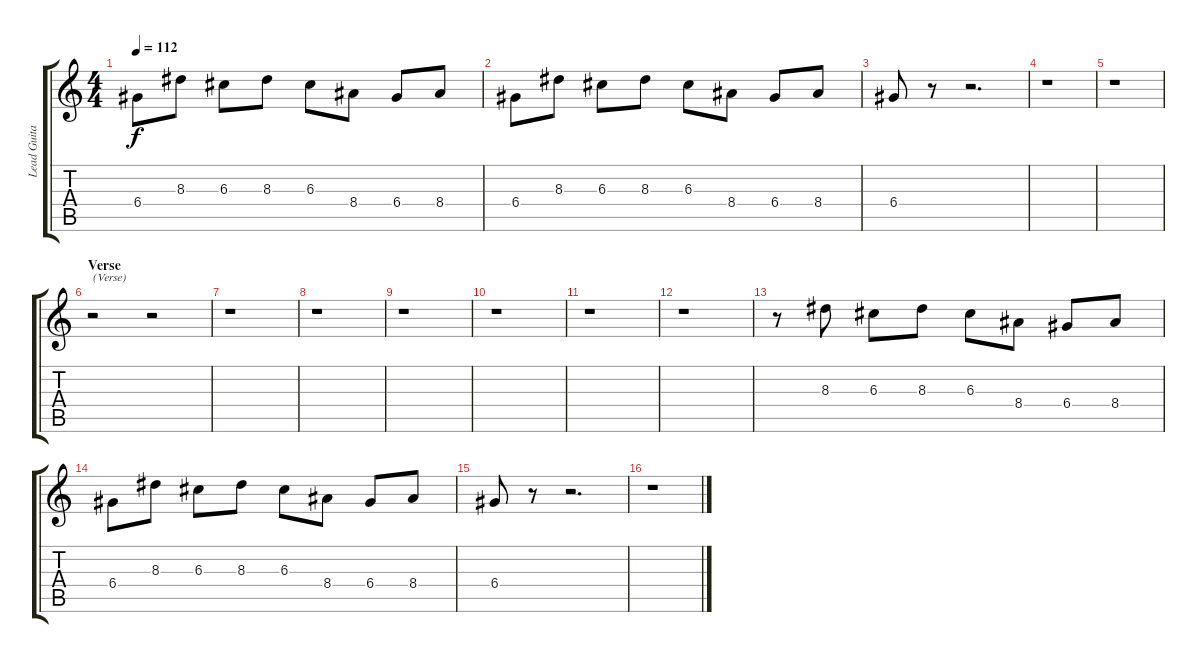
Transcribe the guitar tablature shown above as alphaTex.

\track ("Lead Guitar" "Lead Guita") {instrument electricguitarjazz}
\staff {score tabs}
\tuning (E4 B3 G3 D3 A2 E2) {hide}
\ts (4 4)
\tempo 112
\clef g2
\ks c
6.4.8{dy f} 8.3.8 6.3.8 8.3.8 6.3.8 8.4.8 6.4.8 8.4.8 |
6.4.8 8.3.8 6.3.8 8.3.8 6.3.8 8.4.8 6.4.8 8.4.8 |
6.4.8 r.8 r.2{d} |
r.1 |
r.1 |
\section ("" "Verse")
r.2{txt "(Verse)"} r.2 |
r.1 |
r.1 |
r.1 |
r.1 |
r.1 |
r.1 |
r.8 8.3.8 6.3.8 8.3.8 6.3.8 8.4.8 6.4.8 8.4.8 |
6.4.8 8.3.8 6.3.8 8.3.8 6.3.8 8.4.8 6.4.8 8.4.8 |
6.4.8 r.8 r.2{d} |
r.1
